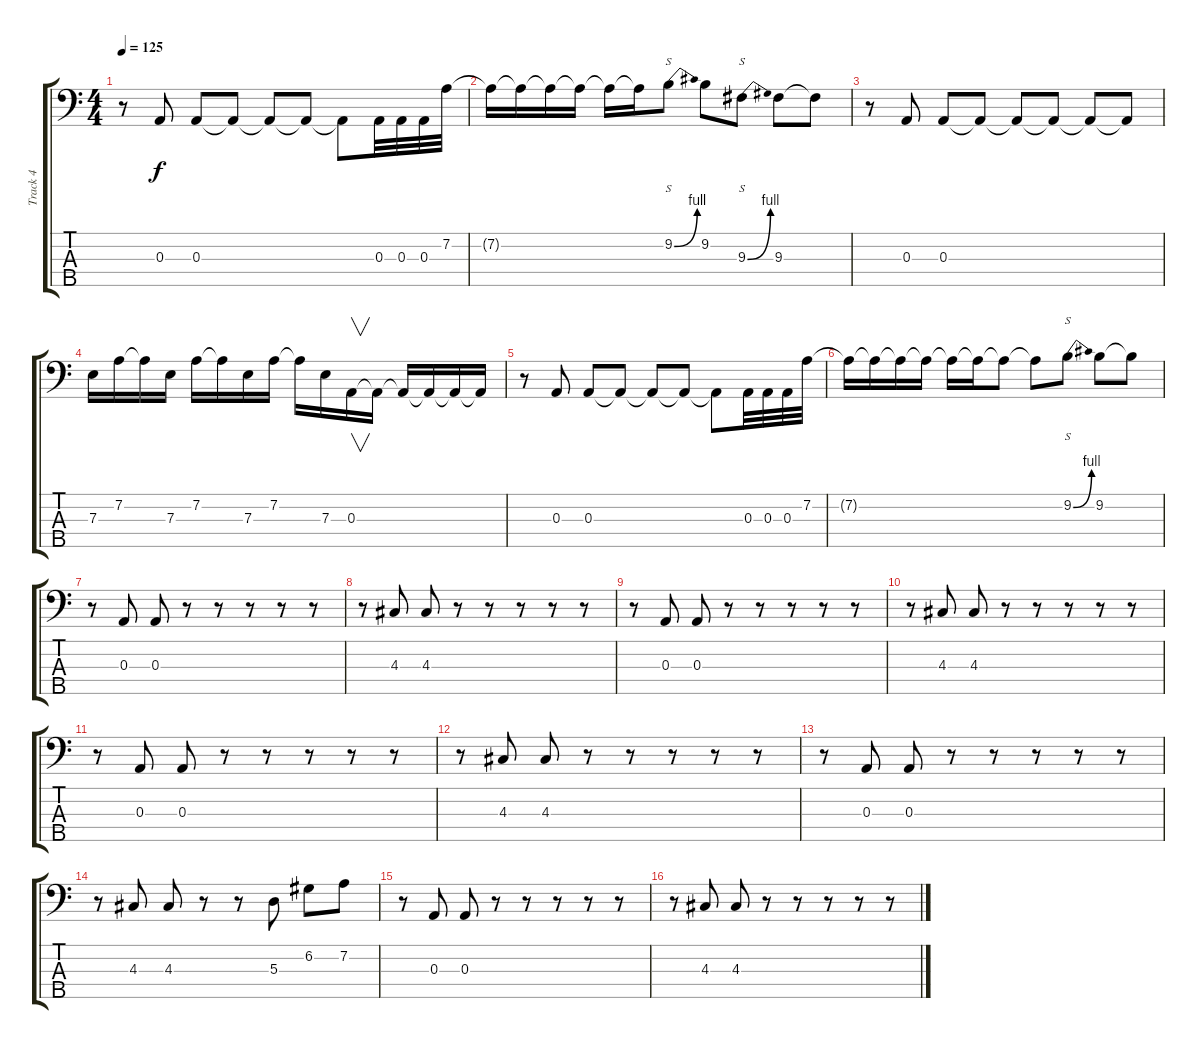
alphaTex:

\track ("Track 4" "Track 4") {instrument electricbassfinger}
\staff {score tabs}
\tuning (G2 D2 A1 E1 B0) {hide}
\ts (4 4)
\tempo 125
\clef f4
\ks c
r.8{dy f} 0.3.8 0.3.8 0.3{t}.8 0.3{t}.8 0.3{t}.8 0.3{t}.8 0.3.32 0.3.32 0.3.32 7.2.32 |
7.2{t}.16 7.2{t}.16 7.2{t}.16 7.2{t}.16 7.2{t}.16 7.2{t}.16 9.2{be (bend 0 0 60 4)}.8{s} 9.2.8 9.3{be (bend 0 0 60 4)}.8{s} 9.3.8 9.3{t}.8 |
r.8 0.3.8 0.3.8 0.3{t}.8 0.3{t}.8 0.3{t}.8 0.3{t}.8 0.3{t}.8 |
7.3.16 7.2.16 7.2{t}.16 7.3.16 7.2.16 7.2{t}.16 7.3.16 7.2.16 7.2{t}.16 7.3.16 0.3.16{v} 0.3{t}.16 0.3{t}.16 0.3{t}.16 0.3{t}.16 0.3{t}.16 |
r.8 0.3.8 0.3.8 0.3{t}.8 0.3{t}.8 0.3{t}.8 0.3{t}.8 0.3.32 0.3.32 0.3.32 7.2.32 |
7.2{t}.16 7.2{t}.16 7.2{t}.16 7.2{t}.16 7.2{t}.16 7.2{t}.16 7.2{t}.8 7.2{t}.8 9.2{be (bend 0 0 60 4)}.8{s} 9.2.8 9.2{t}.8 |
r.8 0.3.8 0.3.8 r.8 r.8 r.8 r.8 r.8 |
r.8 4.3.8 4.3.8 r.8 r.8 r.8 r.8 r.8 |
r.8 0.3.8 0.3.8 r.8 r.8 r.8 r.8 r.8 |
r.8 4.3.8 4.3.8 r.8 r.8 r.8 r.8 r.8 |
r.8 0.3.8 0.3.8 r.8 r.8 r.8 r.8 r.8 |
r.8 4.3.8 4.3.8 r.8 r.8 r.8 r.8 r.8 |
r.8 0.3.8 0.3.8 r.8 r.8 r.8 r.8 r.8 |
r.8 4.3.8 4.3.8 r.8 r.8 5.3.8 6.2.8 7.2.8 |
r.8 0.3.8 0.3.8 r.8 r.8 r.8 r.8 r.8 |
r.8 4.3.8 4.3.8 r.8 r.8 r.8 r.8 r.8
